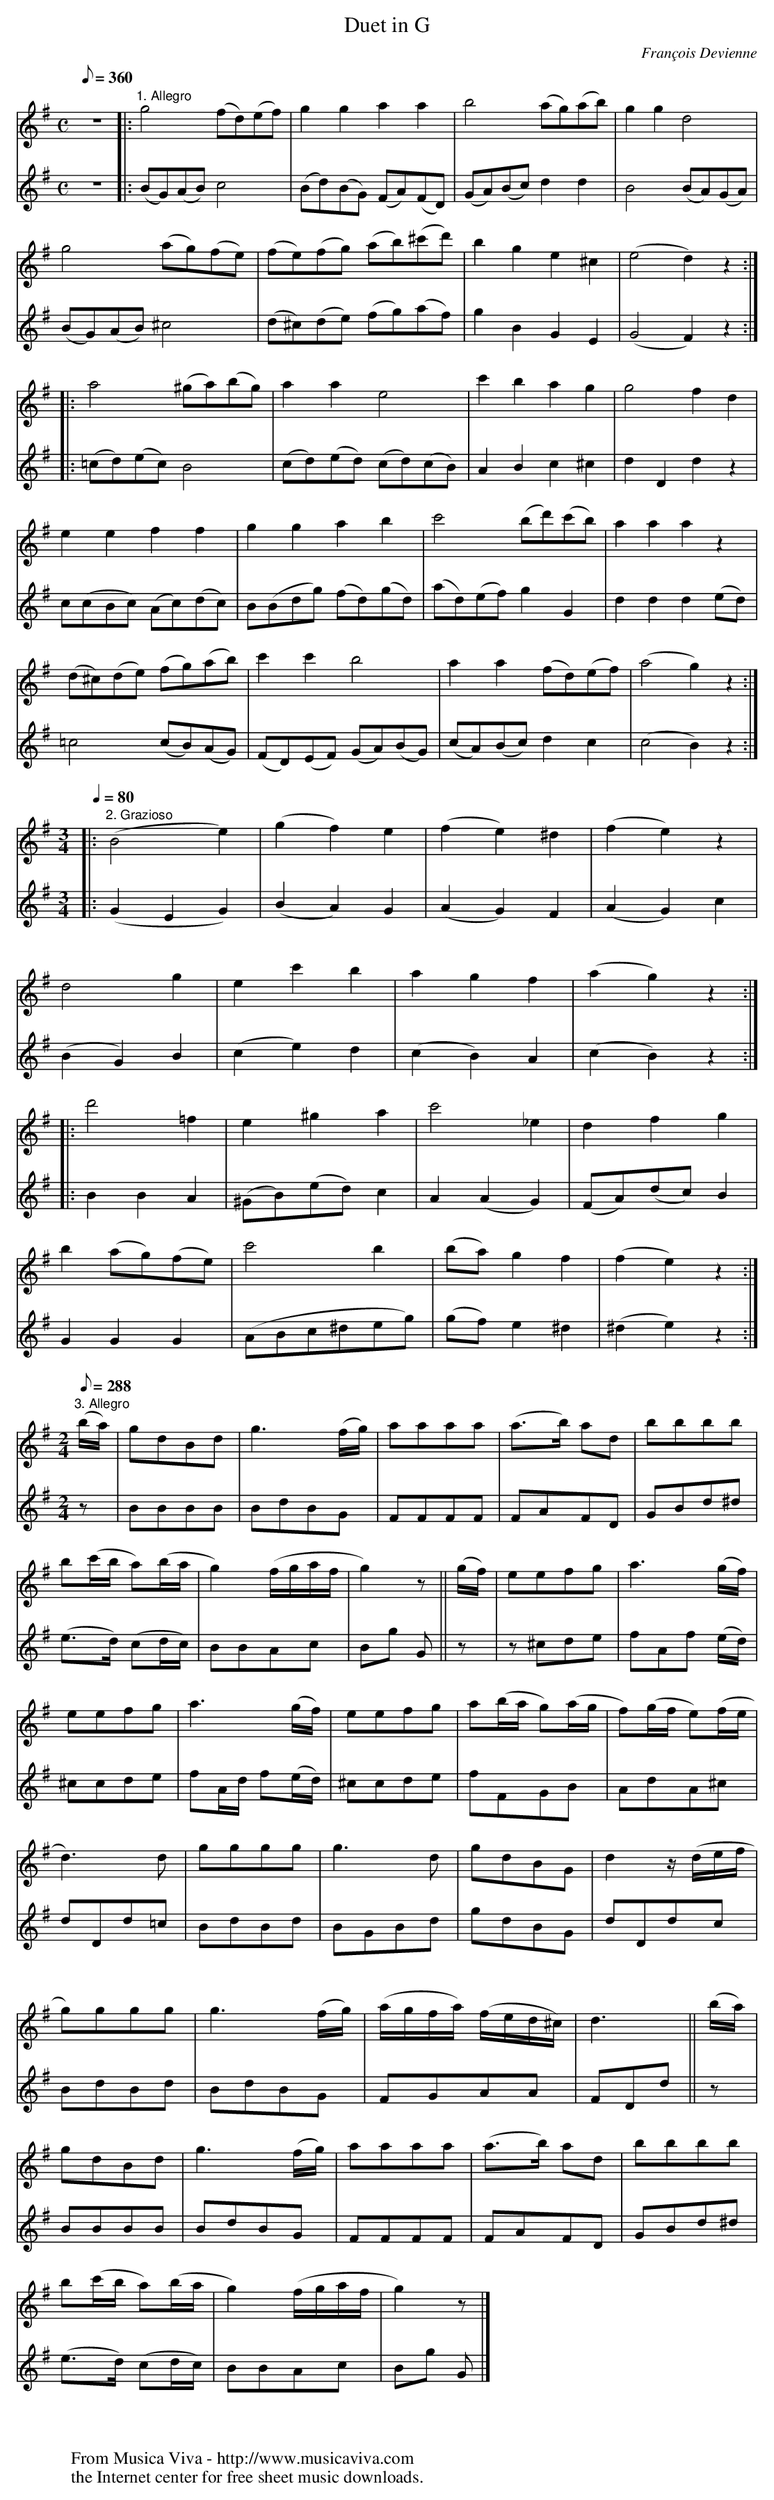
X:1
T:Duet in G
C:Fran\ccois Devienne
V:1 program 1 73
V:2 program 2 73
M:C
L:1/8
Q:360
K:G
V:1
z8|:"1. Allegro"g4 (fd)(ef)|g2g2a2a2|b4 (ag)(ab)|g2g2d4|
V:2
z8|:(BG)(AB) c4|(Bd)(BG) (FA)(FD)|(GA)(Bc) d2d2|B4 (BA)(GA)|
V:1
g4 (ag)(fe)|(fe)(fg) (ab)(^c'd')|b2g2e2^c2|(e4d2) z2:|
V:2
(BG)(AB) ^c4|(d^c)(de) (fg)(af)|g2B2G2E2|(G4F2) z2:|
V:1
|:a4 (^ga)(bg)|a2a2e4|c'2b2a2g2|g4f2d2|
V:2
|:(=cd)(ec) B4|(cd)(ed) (cd)(cB)|A2B2c2^c2|d2D2 d2 z2|
V:1
e2e2f2f2|g2g2a2b2|c'4 (bd')(c'b)|a2a2a2 z2|
V:2
c(cBc) (Ac)(dc)|B(Bdg) (fd)(gd)|(ad)(ef)g2G2|d2d2d2 (ed)|
V:1
(d^c)(de) (fg)(ab)|c'2c'2b4|a2a2 (fd)(ef)|(a4g2) z2 :|
V:2
=c4 (cB)(AG)|(FD)(EF) (GA)(BG)|(cA)(Bc) d2c2|(c4B2) z2:|
V:1
M:3/4
L:1/4
Q:80
K:Em
|:"2. Grazioso"(B2e)|(gf)e|(fe)^d|(fe) z|
V:2
M:3/4
L:1/4
Q:80
K:Em
|:(GEG)|(BA)G|(AG)F|(AG)c|
V:1
d2g|ec'b|agf|(ag) z:|
V:2
(BG)B|(ce)d|(cB)A|(cB) z:|
V:1
|:d'2=f|e^ga|c'2_e|dfg|
V:2
|:BBA|(^G/B/)(e/d/)c|A(AG)|(F/A/)(d/c/)B|
V:1
b (a/g/)(f/e/)|c'2b|(b/a/)gf|(fe) z:|
V:2
GGG|(A/B/c/^d/e/g/)|(g/f/)e^d|(^de) z:|
V:1
M:2/4
L:1/8
Q:288
K:G
"3. Allegro"(b/a/)|gdBd|g3(f/g/)|aaaa|(a>b) ad|bbbb|
V:2
M:2/4
L:1/8
Q:288
K:G
z|BBBB|BdBG|FFFF|FAFD|GBd^d|
V:1
b(c'/b/ a)(b/a/|g2)(f/g/a/f/|g2) z ||(g/f/)|eefg|a3 (g/f/)|
V:2
(e>d) (cd/c/)|BBAc|Bg G|| z |z ^cde|fAf (e/d/)|
V:1
eefg|a3 (g/f/)|eefg|a(b/a/ g)(a/g/|f)(g/f/ e)(f/e/|
V:2
^ccde|fA/d/ f(e/d/)|^ccde|fFGB|AdA^c|
V:1
d3)d|gggg|g3d|gdBG|d2 z/ (d/e/f/|
V:2
dDd=c|BdBd|BGBd|gdBG|dDdc|
V:1
g)ggg|g3 (f/g/)|(a/g/f/a/) (f/e/d/^c/)|d3||(b/a/)|
V:2
BdBd|BdBG|FGAA|FDd||z|
V:1
gdBd|g3(f/g/)|aaaa|(a>b) ad|bbbb|
V:2
BBBB|BdBG|FFFF|FAFD|GBd^d|
V:1
b(c'/b/ a)(b/a/|g2)(f/g/a/f/|g2) z |]
V:2
(e>d) (cd/c/)|BBAc|Bg G|]
W:
W:
W:  From Musica Viva - http://www.musicaviva.com
W:  the Internet center for free sheet music downloads.
